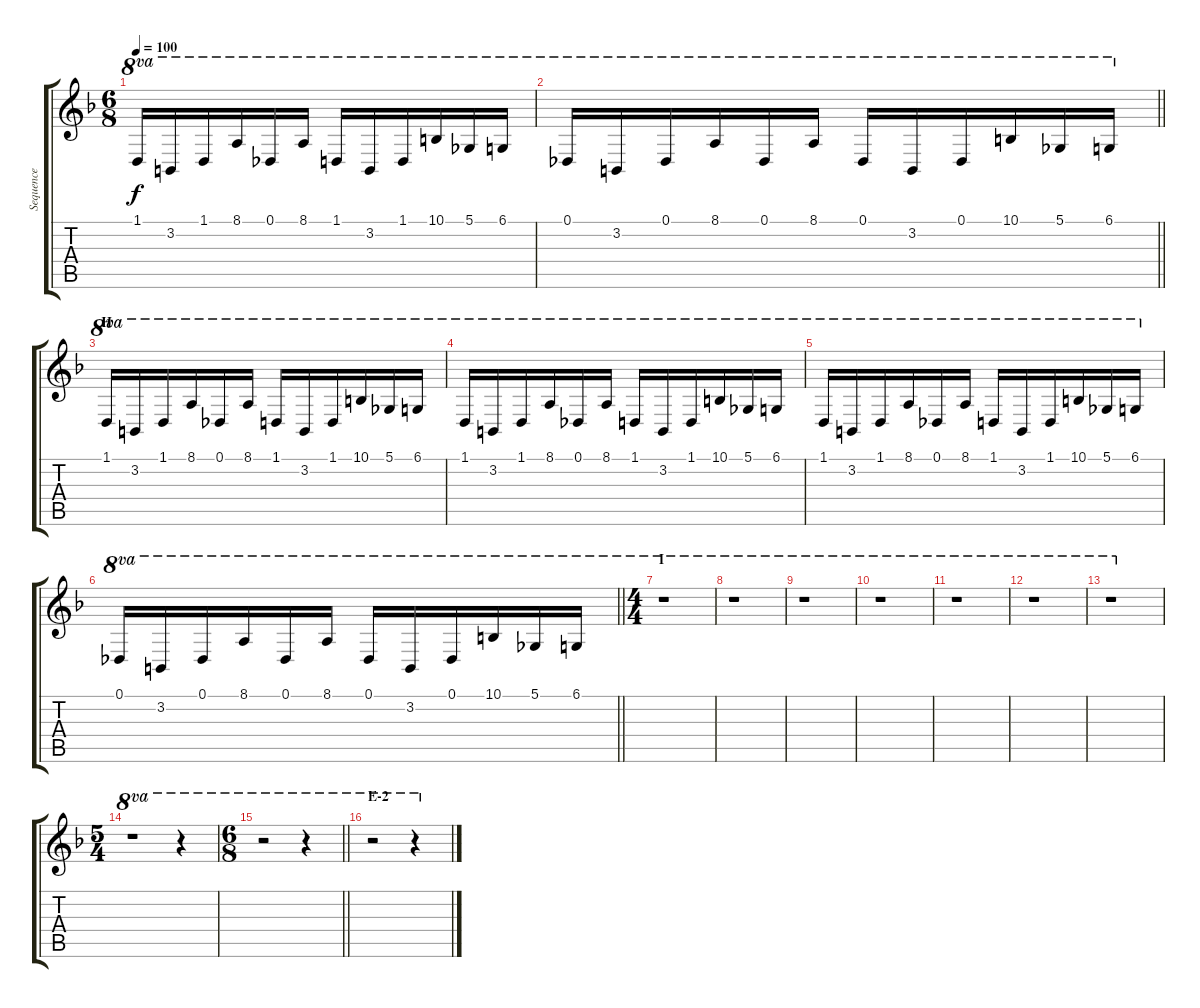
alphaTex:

\track ("Sequence" "Sequence") {instrument fx4atmosphere}
\staff {score tabs}
\tuning (Db4 Ab3 E3 B2 Gb2 B1) {hide}
\ts (6 8)
\tempo 100
\clef g2
\ks f
1.1.16{ot 8va dy f} 3.2.16{ot 8va} 1.1.16{ot 8va} 8.1.16{ot 8va} 0.1.16{ot 8va} 8.1.16{ot 8va} 1.1.16{ot 8va} 3.2.16{ot 8va} 1.1.16{ot 8va} 10.1.16{ot 8va} 5.1.16{ot 8va} 6.1.16{ot 8va} |
\barLineRight lightlight
0.1.16{ot 8va} 3.2.16{ot 8va} 0.1.16{ot 8va} 8.1.16{ot 8va} 0.1.16{ot 8va} 8.1.16{ot 8va} 0.1.16{ot 8va} 3.2.16{ot 8va} 0.1.16{ot 8va} 10.1.16{ot 8va} 5.1.16{ot 8va} 6.1.16{ot 8va} |
\section ("" "H")
1.1.16{ot 8va} 3.2.16{ot 8va} 1.1.16{ot 8va} 8.1.16{ot 8va} 0.1.16{ot 8va} 8.1.16{ot 8va} 1.1.16{ot 8va} 3.2.16{ot 8va} 1.1.16{ot 8va} 10.1.16{ot 8va} 5.1.16{ot 8va} 6.1.16{ot 8va} |
1.1.16{ot 8va} 3.2.16{ot 8va} 1.1.16{ot 8va} 8.1.16{ot 8va} 0.1.16{ot 8va} 8.1.16{ot 8va} 1.1.16{ot 8va} 3.2.16{ot 8va} 1.1.16{ot 8va} 10.1.16{ot 8va} 5.1.16{ot 8va} 6.1.16{ot 8va} |
1.1.16{ot 8va} 3.2.16{ot 8va} 1.1.16{ot 8va} 8.1.16{ot 8va} 0.1.16{ot 8va} 8.1.16{ot 8va} 1.1.16{ot 8va} 3.2.16{ot 8va} 1.1.16{ot 8va} 10.1.16{ot 8va} 5.1.16{ot 8va} 6.1.16{ot 8va} |
\barLineRight lightlight
0.1.16{ot 8va} 3.2.16{ot 8va} 0.1.16{ot 8va} 8.1.16{ot 8va} 0.1.16{ot 8va} 8.1.16{ot 8va} 0.1.16{ot 8va} 3.2.16{ot 8va} 0.1.16{ot 8va} 10.1.16{ot 8va} 5.1.16{ot 8va} 6.1.16{ot 8va} |
\ts (4 4)
\section ("" "I")
r.1{ot 8va} |
r.1{ot 8va} |
r.1{ot 8va} |
r.1{ot 8va} |
r.1{ot 8va} |
r.1{ot 8va} |
r.1{ot 8va} |
\ts (5 4)
r.1{ot 8va} r.4{ot 8va} |
\ts (6 8)
\barLineRight lightlight
r.2{ot 8va} r.4{ot 8va} |
\section ("" "E-2")
r.2{ot 8va} r.4{ot 8va}
